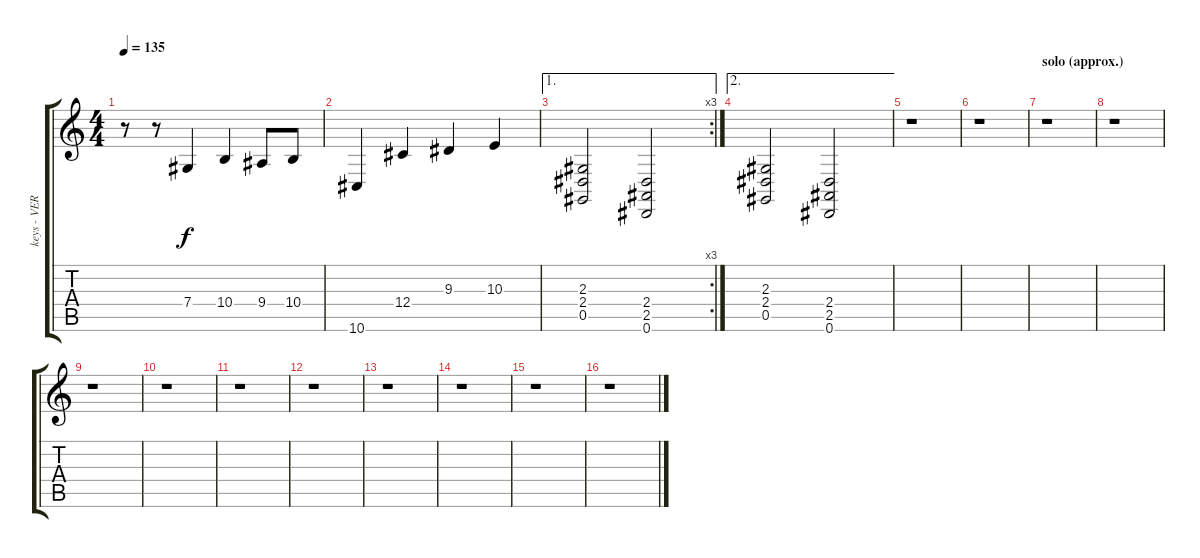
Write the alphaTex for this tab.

\track ("keys - VERY approx. :)" "keys - VER") {instrument synthstrings2}
\staff {score tabs}
\tuning (Eb4 Bb3 Gb3 Db3 Ab2 Eb2) {hide}
\ts (4 4)
\tempo 135
\clef g2
\ks c
r.8{dy f} r.8 7.4.4 10.4.4 9.4.8 10.4.8 |
10.6.4 12.4.4 9.3.4 10.3.4 |
\ae 1
\rc 3
(2.3 2.4 0.5).2 (2.4 2.5 0.6).2 |
\ae 2
(2.3 2.4 0.5).2 (2.4 2.5 0.6).2 |
r.1 |
r.1 |
\section ("" "solo (approx.)")
r.1 |
r.1 |
r.1 |
r.1 |
r.1 |
r.1 |
r.1 |
r.1 |
r.1 |
r.1
